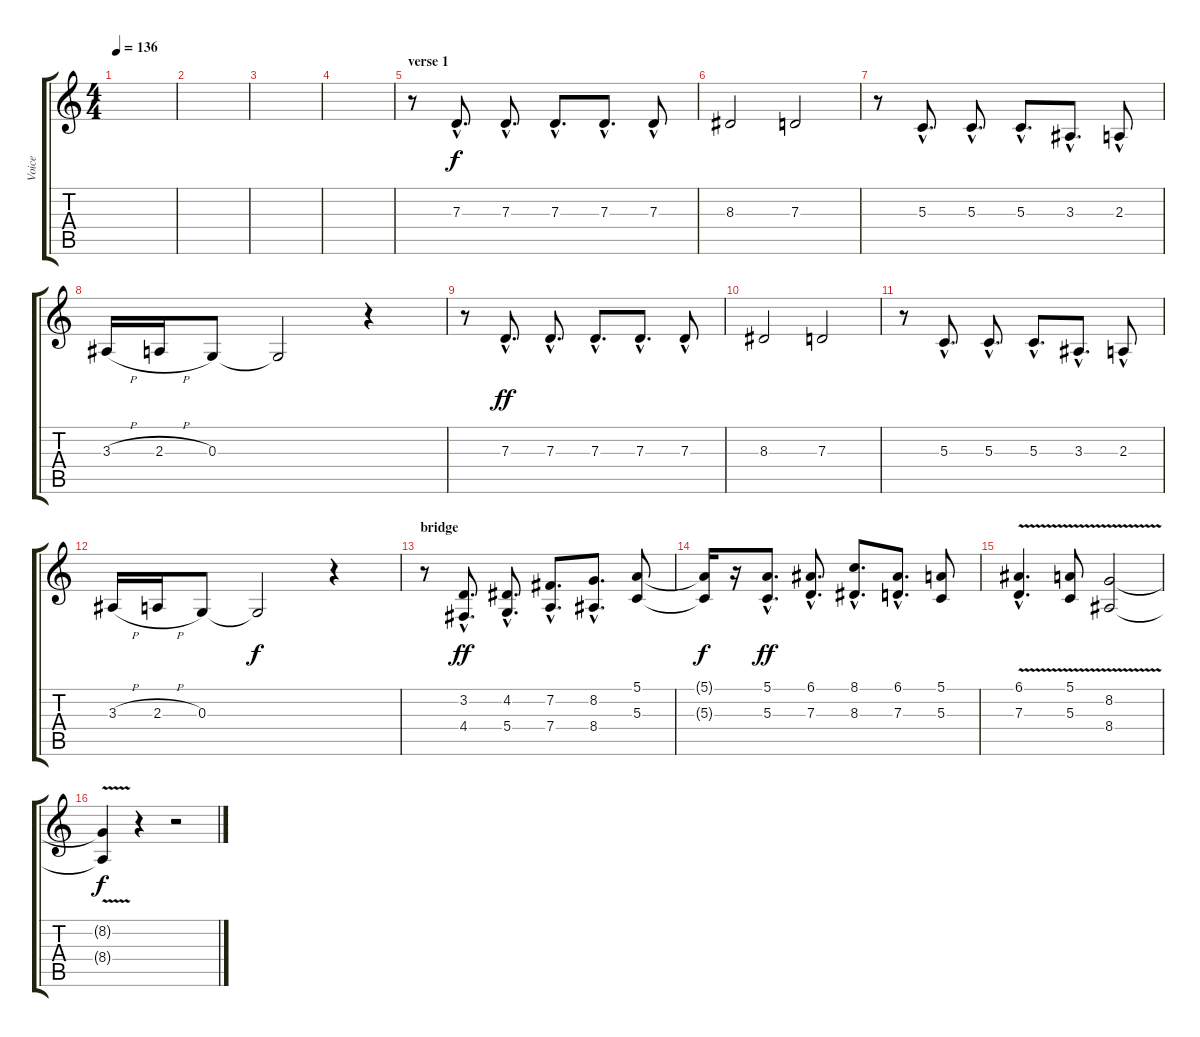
\track ("Voice" "Voice") {instrument choiraahs}
\staff {score tabs}
\tuning (E4 B3 G3 D3 A2 E2) {hide}
\ts (4 4)
\tempo 136
\clef g2
\ks c
|
|
|
|
\section ("" "verse 1")
r.8 7.3{hac}.8{d} 7.3{hac}.8{d} 7.3{hac}.8{d} 7.3{hac}.8{d} 7.3{hac}.8 |
8.3.2 7.3.2 |
r.8 5.3{hac}.8{d} 5.3{hac}.8{d} 5.3{hac}.8{d} 3.3{hac}.8{d} 2.3{hac}.8 |
3.3{h}.16 2.3{h}.16 0.3.8 0.3{t}.2{dy f} r.4 |
r.8 7.3{hac}.8{d dy ff} 7.3{hac}.8{d} 7.3{hac}.8{d} 7.3{hac}.8{d} 7.3{hac}.8 |
8.3.2 7.3.2 |
r.8 5.3{hac}.8{d} 5.3{hac}.8{d} 5.3{hac}.8{d} 3.3{hac}.8{d} 2.3{hac}.8 |
3.3{h}.16 2.3{h}.16 0.3.8 0.3{t}.2{dy f} r.4 |
\section ("" "bridge")
r.8 (3.2{hac} 4.4{hac}).8{d dy ff} (4.2{hac} 5.4{hac}).8{d} (7.2{hac} 7.4{hac}).8{d} (8.2{hac} 8.4{hac}).8{d} (5.1 5.3).8 |
(5.1{t} 5.3{t}).16{dy f} r.16 (5.1{hac} 5.3{hac}).8{d dy ff} (6.1{hac} 7.3{hac}).8{d} (8.1{hac} 8.3{hac}).8{d} (6.1{hac} 7.3{hac}).8{d} (5.1 5.3).8 |
(6.1{v hac} 7.3{v hac}).4{d} (5.1{v} 5.3{v}).8 (8.2{v} 8.4{v}).2 |
(8.2{t} 8.4{t}).4{dy f} r.4 r.2
